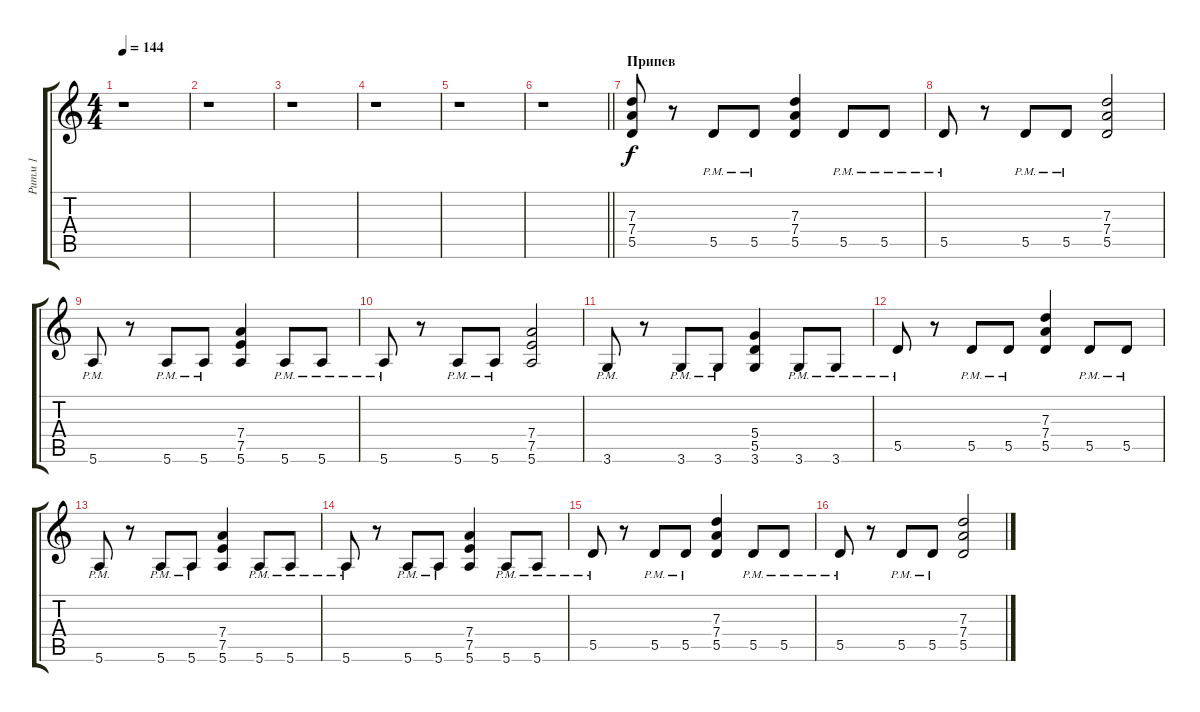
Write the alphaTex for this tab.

\track ("Ритм 1" "Ритм 1") {instrument distortionguitar}
\staff {score tabs}
\tuning (E4 B3 G3 D3 A2 E2) {hide}
\ts (4 4)
\tempo 144
\clef g2
\ks c
r.1{dy f} |
r.1 |
r.1 |
r.1 |
r.1 |
\barLineRight lightlight
r.1 |
\section ("" "Припев")
(7.3 7.4 5.5).8 r.8 5.5{pm}.8 5.5{pm}.8 (7.3 7.4 5.5).4 5.5{pm}.8 5.5{pm}.8 |
5.5{pm}.8 r.8 5.5{pm}.8 5.5{pm}.8 (7.3 7.4 5.5).2 |
5.6{pm}.8 r.8 5.6{pm}.8 5.6{pm}.8 (7.4 7.5 5.6).4 5.6{pm}.8 5.6{pm}.8 |
5.6{pm}.8 r.8 5.6{pm}.8 5.6{pm}.8 (7.4 7.5 5.6).2 |
3.6{pm}.8 r.8 3.6{pm}.8 3.6{pm}.8 (5.4 5.5 3.6).4 3.6{pm}.8 3.6{pm}.8 |
5.5{pm}.8 r.8 5.5{pm}.8 5.5{pm}.8 (7.3 7.4 5.5).4 5.5{pm}.8 5.5{pm}.8 |
5.6{pm}.8 r.8 5.6{pm}.8 5.6{pm}.8 (7.4 7.5 5.6).4 5.6{pm}.8 5.6{pm}.8 |
5.6{pm}.8 r.8 5.6{pm}.8 5.6{pm}.8 (7.4 7.5 5.6).4 5.6{pm}.8 5.6{pm}.8 |
5.5{pm}.8 r.8 5.5{pm}.8 5.5{pm}.8 (7.3 7.4 5.5).4 5.5{pm}.8 5.5{pm}.8 |
5.5{pm}.8 r.8 5.5{pm}.8 5.5{pm}.8 (7.3 7.4 5.5).2
